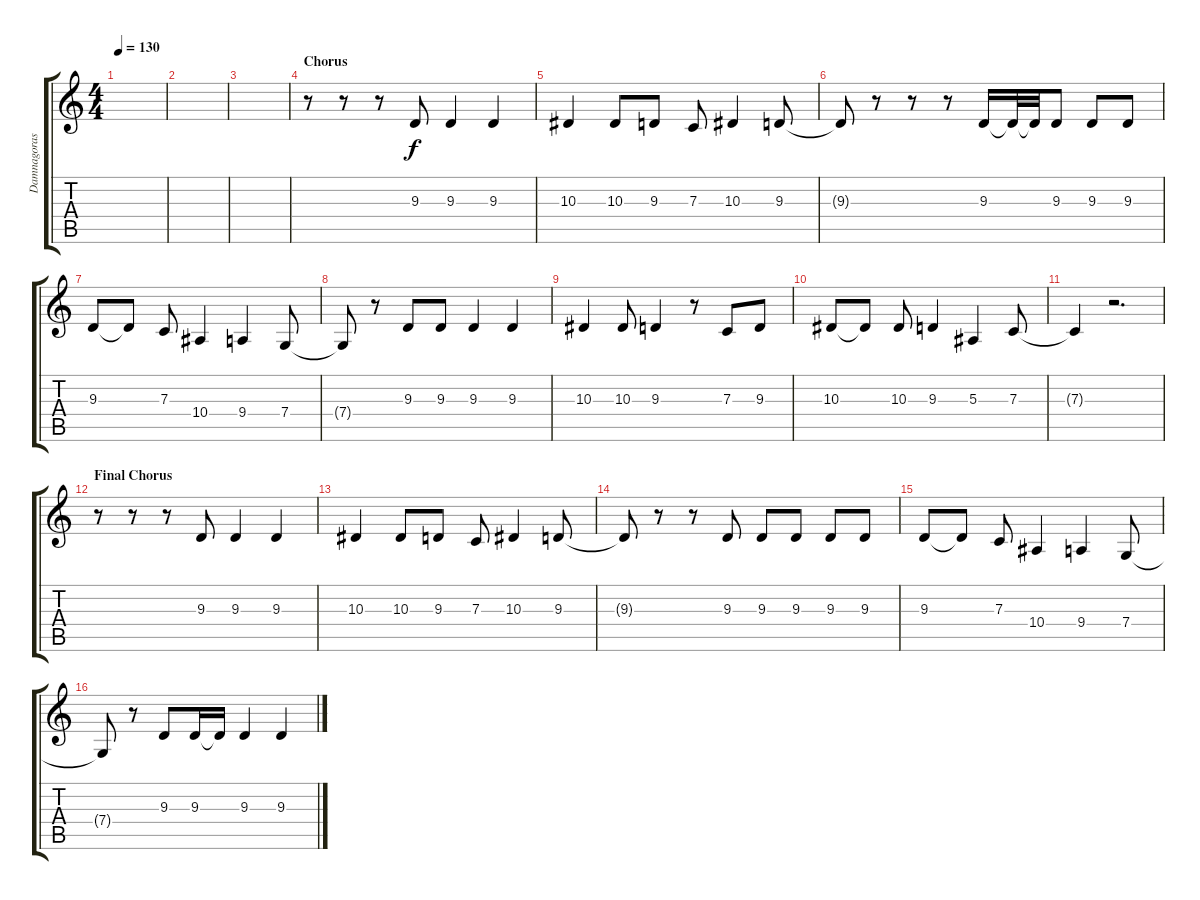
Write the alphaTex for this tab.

\track ("Damnagoras" "Damnagoras") {instrument trumpet}
\staff {score tabs}
\tuning (D4 A3 F3 C3 G2 D2) {hide}
\ts (4 4)
\tempo 130
\clef g2
\ks c
|
|
|
\section ("" "Chorus")
r.8 r.8 r.8 9.3.8 9.3.4 9.3.4 |
10.3.4 10.3.8 9.3.8 7.3.8 10.3.4 9.3.8 |
9.3{t}.8 r.8 r.8 r.8 9.3.16 9.3{t}.32 9.3{t}.32 9.3.8 9.3.8 9.3.8 |
9.3.8 9.3{t}.8 7.3.8 10.4.4 9.4.4 7.4.8 |
7.4{t}.8 r.8 9.3.8 9.3.8 9.3.4 9.3.4 |
10.3.4 10.3.8 9.3.4 r.8 7.3.8 9.3.8 |
10.3.8 10.3{t}.8 10.3.8 9.3.4 5.3.4 7.3.8 |
7.3{t}.4 r.2{d} |
\section ("" "Final Chorus")
r.8 r.8 r.8 9.3.8 9.3.4 9.3.4 |
10.3.4 10.3.8 9.3.8 7.3.8 10.3.4 9.3.8 |
9.3{t}.8 r.8 r.8 9.3.8 9.3.8 9.3.8 9.3.8 9.3.8 |
9.3.8 9.3{t}.8 7.3.8 10.4.4 9.4.4 7.4.8 |
7.4{t}.8 r.8 9.3.8 9.3.16 9.3{t}.16 9.3.4 9.3.4
